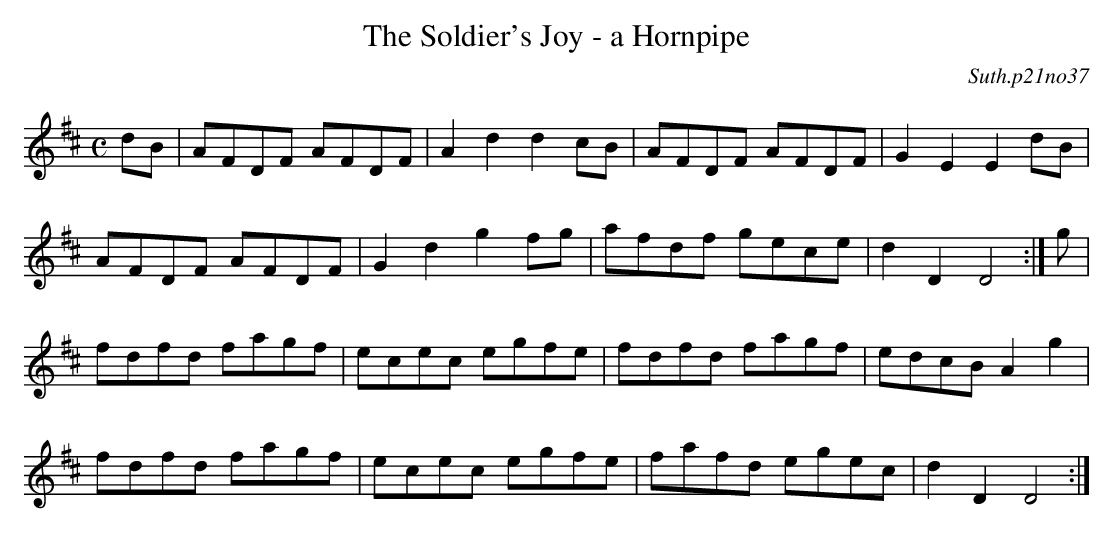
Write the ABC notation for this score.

X:1
T:The Soldier's Joy - a Hornpipe
C:Suth.p21no37
M:C
L:1/8
K:D
dB|AFDF AFDF|A2d2d2cB|AFDF AFDF|G2E2E2dB|
AFDF AFDF|G2d2g2fg|afdf gece|d2D2D4:|g|
fdfd fagf|ecec egfe|fdfd fagf|edcBA2g2|
fdfd fagf|ecec egfe|fafd egec|d2D2D4:|
